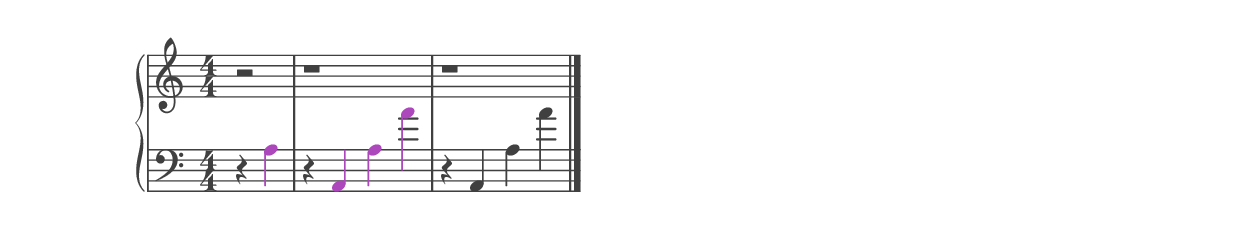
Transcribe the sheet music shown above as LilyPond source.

%% ----------------------------------------------------------------------------
%% Generated on: 2018 December 27
%% Note Name: A3
%% Octave: 3
%% Clef: bass
%% Filename: 068-37-3-bass-A3
%% ----------------------------------------------------------------------------

\version "2.19.82"

\include "../piano_note_colors.ly"

\header {
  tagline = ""
}

upper = {
  \clef treble
  \numericTimeSignature
  \override NoteHead.color = #colorized-note
  \override Stem.color = #colorized-note
  \override Accidental.color = #colorized-note
  % treble note in color
  r2
  % treble octave in color
  r1
  \override NoteHead.color = #default-black
  \override Stem.color = #default-black
  \override Accidental.color = #default-black
  % treble octave repeat in black
  r1
  \bar "|."
}

lower = {
  \clef bass
  \numericTimeSignature
  \override NoteHead.color = #colorized-note
  \override Stem.color = #colorized-note
  \override Accidental.color = #colorized-note
  % bass note in color
  r4 a4
  % bass octave in color
  r4 a,4 a4 a'4
  \override NoteHead.color = #default-black
  \override Stem.color = #default-black
  \override Accidental.color = #default-black
  % bass octave repeat in black
  r4 a,4 a4 a'4
}

\score {
  \new PianoStaff <<
    \context Score
    \applyContext #(override-color-for-all-grobs default-black)
    \time 4/4
    \partial 2
    \new Staff = upper { \upper }
    \new Staff = lower { \lower }
  >>
  \layout { }
  \midi { }
}